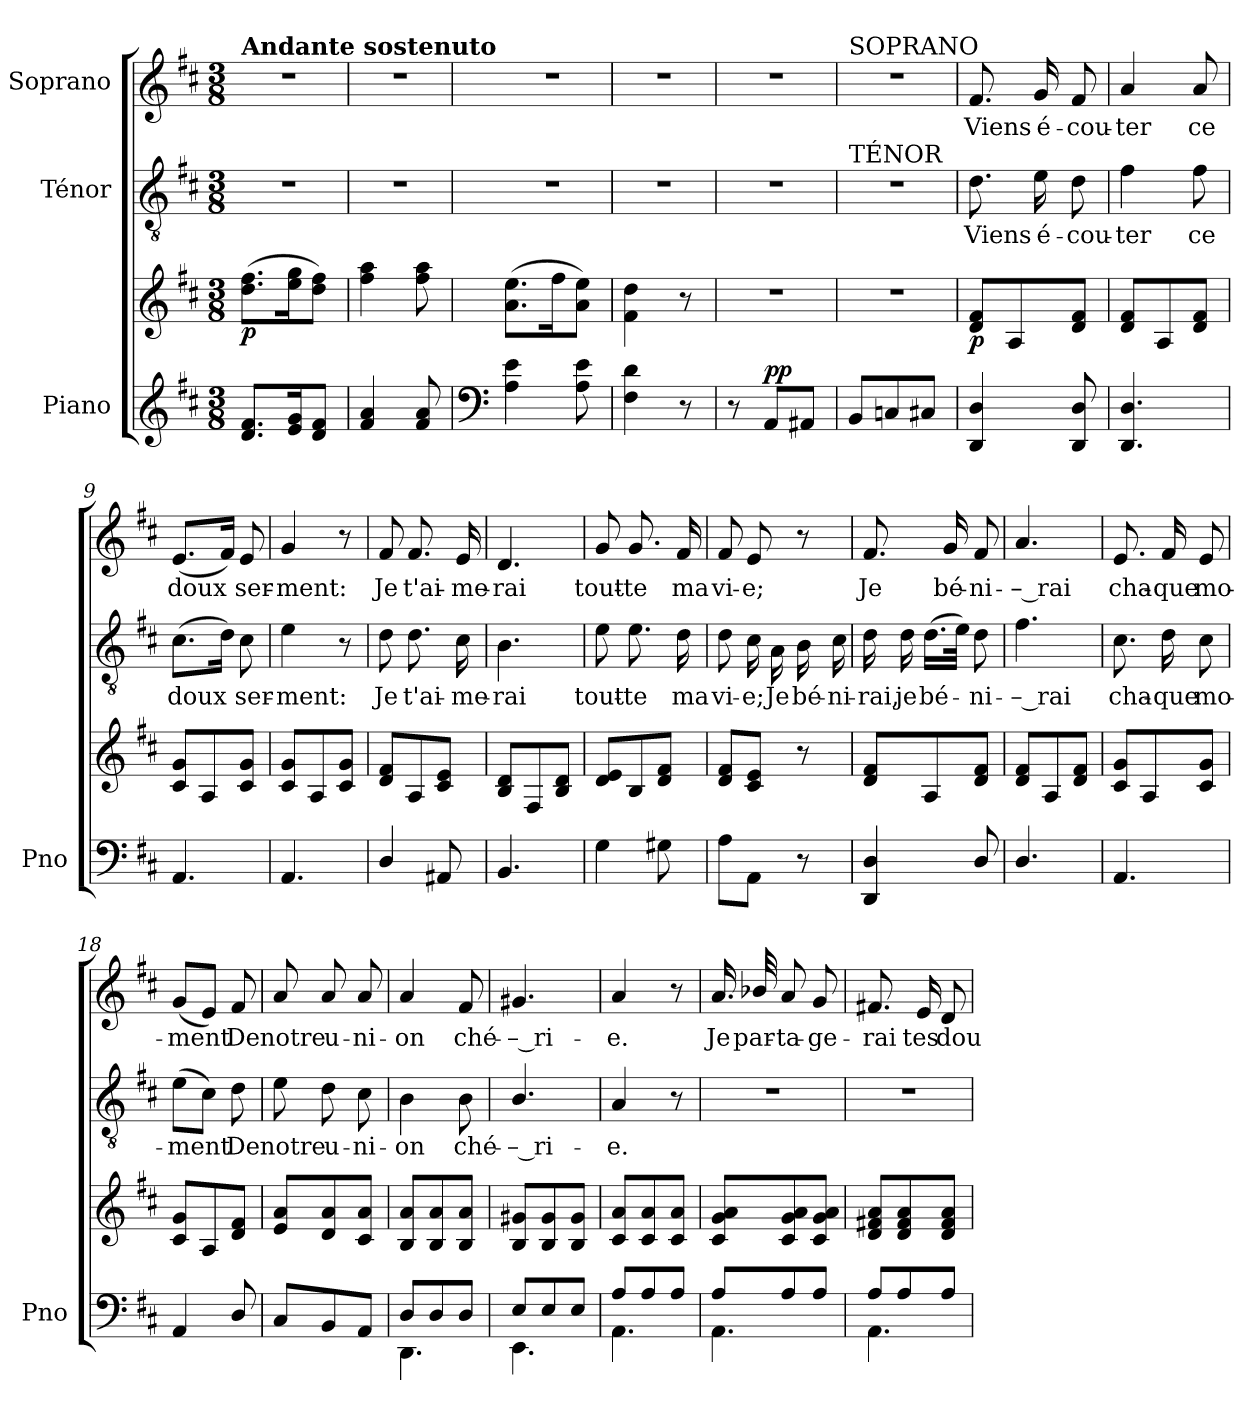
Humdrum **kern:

**kern	**kern	**dynam	**kern	**text	**kern	**text
*part3	*part3	*part3	*part2	*part2	*part1	*part1
*staff4	*staff3	*staff3/4	*staff2	*staff2	*staff1	*staff1
*I"Piano	*	*	*I"Ténor	*	*I"Soprano	*
*I'Pno	*	*	*	*	*	*
*clefG2	*clefG2	*	*clefGv2	*	*clefG2	*
*k[f#c#]	*k[f#c#]	*	*k[f#c#]	*	*k[f#c#]	*
*M3/8	*M3/8	*	*M3/8	*	*M3/8	*
=1	=1	=1	=1	=1	=1	=1
!	!	!	!	!	!LO:TX:a:B:t=Andante sostenuto	!
!	!	!LO:DY:b	!	!	!	!
8.d/ 8.f#/L	(8.dd\ 8.ff#\L	p	4.r	.	4.r	.
16e/ 16g/K	16ee\ 16gg\K	.	.	.	.	.
8d/ 8f#/J	8dd\ 8ff#\J)	.	.	.	.	.
=2	=2	=2	=2	=2	=2	=2
4f#/ 4a/	4ff#\ 4aa\	.	4.r	.	4.r	.
8f#/ 8a/	8ff#\ 8aa\	.	.	.	.	.
=3	=3	=3	=3	=3	=3	=3
*clefF4	*	*	*	*	*	*
4A\ 4e\	(8.a\ 8.ee\L	.	4.r	.	4.r	.
.	16ff#\K	.	.	.	.	.
8A\ 8e\	8a\ 8ee\J)	.	.	.	.	.
=4	=4	=4	=4	=4	=4	=4
4F#\ 4d\	4f#\ 4dd\	.	4.r	.	4.r	.
8r	8r	.	.	.	.	.
=5	=5	=5	=5	=5	=5	=5
8r	4.r	.	4.r	.	4.r	.
!	!	!LO:DY:a=2	!	!	!	!
8AA/L	.	pp	.	.	.	.
8AA#X/J	.	.	.	.	.	.
!!LO:LB:g=z
=6	=6	=6	=6	=6	=6	=6
!	!	!	!	!	!LO:TX:a:t=SOPRANO	!
!	!	!	!LO:TX:a:t=TÉNOR	!	!	!
8BB/L	4.r	.	4.r	.	4.r	.
8Cn/	.	.	.	.	.	.
8C#X/J	.	.	.	.	.	.
=7	=7	=7	=7	=7	=7	=7
!	!	!LO:DY:b	!	!LO:LY:b	!	!LO:LY:b
4DD/ 4D/	8d/ 8f#/L	p	8.d\	Viens	8.f#/	Viens
.	8A/	.	.	.	.	.
!	!	!	!	!LO:LY:b	!	!LO:LY:b
.	.	.	16e\	é-	16g/	é-
!	!	!	!	!LO:LY:b	!	!LO:LY:b
8DD/ 8D/	8d/ 8f#/J	.	8d\	-cou-	8f#/	-cou-
=8	=8	=8	=8	=8	=8	=8
!	!	!	!	!LO:LY:b	!	!LO:LY:b
4.DD/ 4.D/	8d/ 8f#/L	.	4f#\	-ter	4a/	-ter
.	8A/	.	.	.	.	.
!	!	!	!	!LO:LY:b	!	!LO:LY:b
.	8d/ 8f#/J	.	8f#\	ce	8a/	ce
=9	=9	=9	=9	=9	=9	=9
!	!	!	!	!LO:LY:b	!	!LO:LY:b
4.AA/	8c#/ 8g/L	.	(8.c#\L	doux	(8.e/L	doux
.	8A/	.	.	.	.	.
.	.	.	16d\Jk)	.	16f#/Jk)	.
!	!	!	!	!LO:LY:b	!	!LO:LY:b
.	8c#/ 8g/J	.	8c#\	ser-	8e/	ser-
=10	=10	=10	=10	=10	=10	=10
!	!	!	!	!LO:LY:b	!	!LO:LY:b
4.AA/	8c#/ 8g/L	.	4e\	-ment:	4g/	-ment:
.	8A/	.	.	.	.	.
.	8c#/ 8g/J	.	8r	.	8r	.
!!LO:LB:g=z
=11	=11	=11	=11	=11	=11	=11
!	!	!	!	!LO:LY:b	!	!LO:LY:b
4D/	8d/ 8f#/L	.	8d\	Je	8f#/	Je
!	!	!	!	!LO:LY:b	!	!LO:LY:b
.	8A/	.	8.d\	t'ai-	8.f#/	t'ai-
8AA#X/	8c#/ 8e/J	.	.	.	.	.
!	!	!	!	!LO:LY:b	!	!LO:LY:b
.	.	.	16c#\	-me-	16e/	-me-
=12	=12	=12	=12	=12	=12	=12
!	!	!	!	!LO:LY:b	!	!LO:LY:b
4.BB/	8B/ 8d/L	.	4.B\	-rai	4.d/	-rai
.	8F#/	.	.	.	.	.
.	8B/ 8d/J	.	.	.	.	.
=13	=13	=13	=13	=13	=13	=13
!	!	!	!	!LO:LY:b	!	!LO:LY:b
4G\	8d/ 8e/L	.	8e\	tout-	8g/	tout-
!	!	!	!	!LO:LY:b	!	!LO:LY:b
.	8B/	.	8.e\	-te	8.g/	-te
8G#X\	8d/ 8f#/J	.	.	.	.	.
!	!	!	!	!LO:LY:b	!	!LO:LY:b
.	.	.	16d\	ma	16f#/	ma
=14	=14	=14	=14	=14	=14	=14
!	!	!	!	!LO:LY:b	!	!LO:LY:b
8A\L	8d/ 8f#/L	.	8d\	vi-	8f#/	vi-
!	!	!	!	!LO:LY:b	!	!LO:LY:b
8AA\J	8c#/ 8e/J	.	16c#\	-e;	8e/	-e;
!	!	!	!	!LO:LY:b	!	!
.	.	.	16A\	Je	.	.
!	!	!	!	!LO:LY:b	!	!
8r	8r	.	16B\	bé-	8r	.
!	!	!	!	!LO:LY:b	!	!
.	.	.	16c#\	-ni-	.	.
=15	=15	=15	=15	=15	=15	=15
!	!	!	!	!LO:LY:b	!	!LO:LY:b
4DD/ 4D/	8d/ 8f#/L	.	16d\	-rai,	8.f#/	Je
!	!	!	!	!LO:LY:b	!	!
.	.	.	16d\	je	.	.
!	!	!	!	!LO:LY:b	!	!
.	8A/	.	(16.d\LL	bé-	.	.
!	!	!	!	!	!	!LO:LY:b
.	.	.	.	.	16g/	bé-
.	.	.	32e\JJk)	.	.	.
!	!	!	!	!LO:LY:b	!	!LO:LY:b
8D/	8d/ 8f#/J	.	8d\	-ni-	8f#/	-ni-
!!LO:PB:g=z
=16	=16	=16	=16	=16	=16	=16
!	!	!	!	!LO:LY:b	!	!LO:LY:b
4.D/	8d/ 8f#/L	.	4.f#\	-– rai	4.a/	-– rai
.	8A/	.	.	.	.	.
.	8d/ 8f#/J	.	.	.	.	.
=17	=17	=17	=17	=17	=17	=17
!	!	!	!	!LO:LY:b	!	!LO:LY:b
4.AA/	8c#/ 8g/L	.	8.c#\	cha-	8.e/	cha-
.	8A/	.	.	.	.	.
!	!	!	!	!LO:LY:b	!	!LO:LY:b
.	.	.	16d\	-que	16f#/	-que
!	!	!	!	!LO:LY:b	!	!LO:LY:b
.	8c#/ 8g/J	.	8c#\	mo-	8e/	mo-
=18	=18	=18	=18	=18	=18	=18
!	!	!	!	!LO:LY:b	!	!LO:LY:b
4AA/	8c#/ 8g/L	.	(8e\L	-ment	(8g/L	-ment
.	8A/	.	8c#\J)	.	8e/J)	.
!	!	!	!	!LO:LY:b	!	!LO:LY:b
8D/	8d/ 8f#/J	.	8d\	De	8f#/	De
=19	=19	=19	=19	=19	=19	=19
!	!	!	!	!LO:LY:b	!	!LO:LY:b
8C#/L	8e/ 8a/L	.	8e\	notre	8a/	notre
!	!	!	!	!LO:LY:b	!	!LO:LY:b
8BB/	8d/ 8a/	.	8d\	u-	8a/	u-
!	!	!	!	!LO:LY:b	!	!LO:LY:b
8AA/J	8c#/ 8a/J	.	8c#\	-ni-	8a/	-ni-
=20	=20	=20	=20	=20	=20	=20
*^	*	*	*	*	*	*
!	!	!	!	!	!LO:LY:b	!	!LO:LY:b
8D/L	4.DD\	8B/ 8a/L	.	4B\	-on	4a/	-on
8D/	.	8B/ 8a/	.	.	.	.	.
!	!	!	!	!	!LO:LY:b	!	!LO:LY:b
8D/J	.	8B/ 8a/J	.	8B\	ché-	8f#/	ché-
!!LO:LB:g=z
=21	=21	=21	=21	=21	=21	=21	=21
!	!	!	!	!	!LO:LY:b	!	!LO:LY:b
8E/L	4.EE\	8B/ 8g#X/L	.	4.B/	-– ri-	4.g#X/	-– ri-
8E/	.	8B/ 8g#/	.	.	.	.	.
8E/J	.	8B/ 8g#/J	.	.	.	.	.
=22	=22	=22	=22	=22	=22	=22	=22
!	!	!	!	!	!LO:LY:b	!	!LO:LY:b
8A/L	4.AA\	8c#/ 8a/L	.	4A/	-e.	4a/	-e.
8A/	.	8c#/ 8a/	.	.	.	.	.
8A/J	.	8c#/ 8a/J	.	8r	.	8r	.
=23	=23	=23	=23	=23	=23	=23	=23
!	!	!	!	!	!	!	!LO:LY:b
8A/L	4.AA\	8c#/ 8g/ 8a/L	.	4.r	.	16.a/	Je
!	!	!	!	!	!	!	!LO:LY:b
.	.	.	.	.	.	32b-X/	par-
!	!	!	!	!	!	!	!LO:LY:b
8A/	.	8c#/ 8g/ 8a/	.	.	.	8a/	-ta-
!	!	!	!	!	!	!	!LO:LY:b
8A/J	.	8c#/ 8g/ 8a/J	.	.	.	8g/	-ge-
=24	=24	=24	=24	=24	=24	=24	=24
!	!	!	!	!	!	!	!LO:LY:b
8A/L	4.AA\	8d/ 8f#X/ 8a/L	.	4.r	.	8.f#X/	-rai
8A/	.	8d/ 8f#/ 8a/	.	.	.	.	.
!	!	!	!	!	!	!	!LO:LY:b
.	.	.	.	.	.	16e/	tes
!	!	!	!	!	!	!	!LO:LY:b
8A/J	.	8d/ 8f#/ 8a/J	.	.	.	8d/	dou-
*v	*v	*	*	*	*	*	*
=	=	=	=	=	=	=
*-	*-	*-	*-	*-	*-	*-
